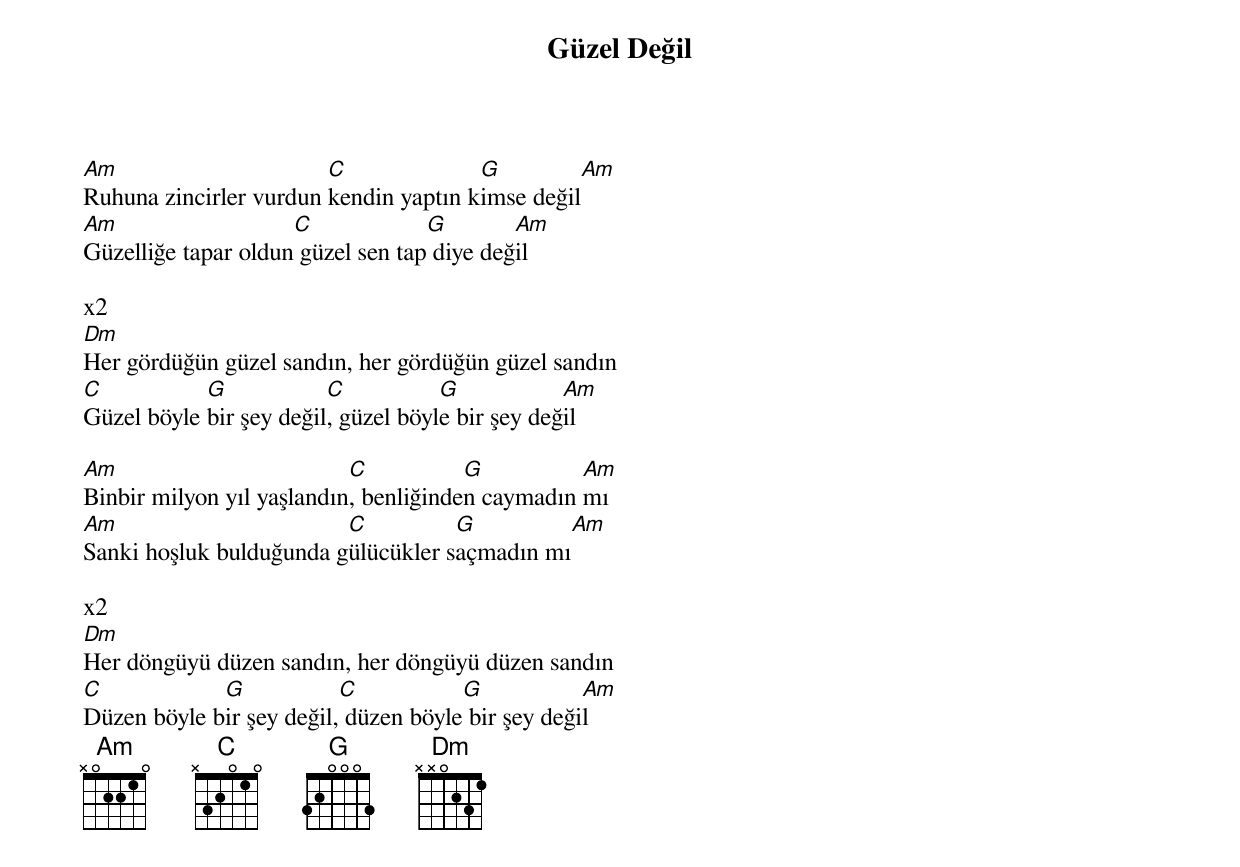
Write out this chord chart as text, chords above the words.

{title: Güzel Değil}
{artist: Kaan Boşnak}

Am                      C              G         Am
Ruhuna zincirler vurdun kendin yaptın kimse değil
Am                   C             G        Am
Güzelliğe tapar oldun güzel sen tap diye değil

x2
Dm
Her gördüğün güzel sandın, her gördüğün güzel sandın
C           G            C           G            Am
Güzel böyle bir şey değil, güzel böyle bir şey değil

Am                         C           G          Am
Binbir milyon yıl yaşlandın, benliğinden caymadın mı
Am                       C          G          Am
Sanki hoşluk bulduğunda gülücükler saçmadın mı

x2
Dm
Her döngüyü düzen sandın, her döngüyü düzen sandın
C            G            C           G            Am
Düzen böyle bir şey değil, düzen böyle bir şey değil
